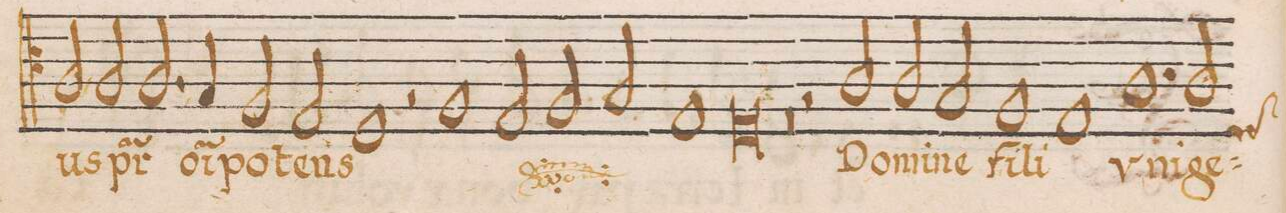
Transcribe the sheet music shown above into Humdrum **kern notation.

**kern	**text
*I"TENOR	*
*clefC4	*
*k[]	*
*met(c|)	*
*M2/1	*
2A/	-us
2A/	p(a-
2.A/	-te)r
4G/	o(m-
=36	=36
2F/	-n)i-
2E/	-po-
1D	-tens
=37	=37
2r	.
*	*ij
1F	om-
2E/	.
=38	=38
2F/	-ni-
2G/	.
1E	-po-
=39	=39
0D	-tens
*	*Xij
=40	=40
0r	.
=41	=41
2r	.
2A/	Do-
2A/	-mi-
2G/	-ne
=42	=42
1F	Fi-
1E	-li
=43	=43
1.A	v-
*custos:D	*
2A/	-ni-
=44	=44
*-	*-
